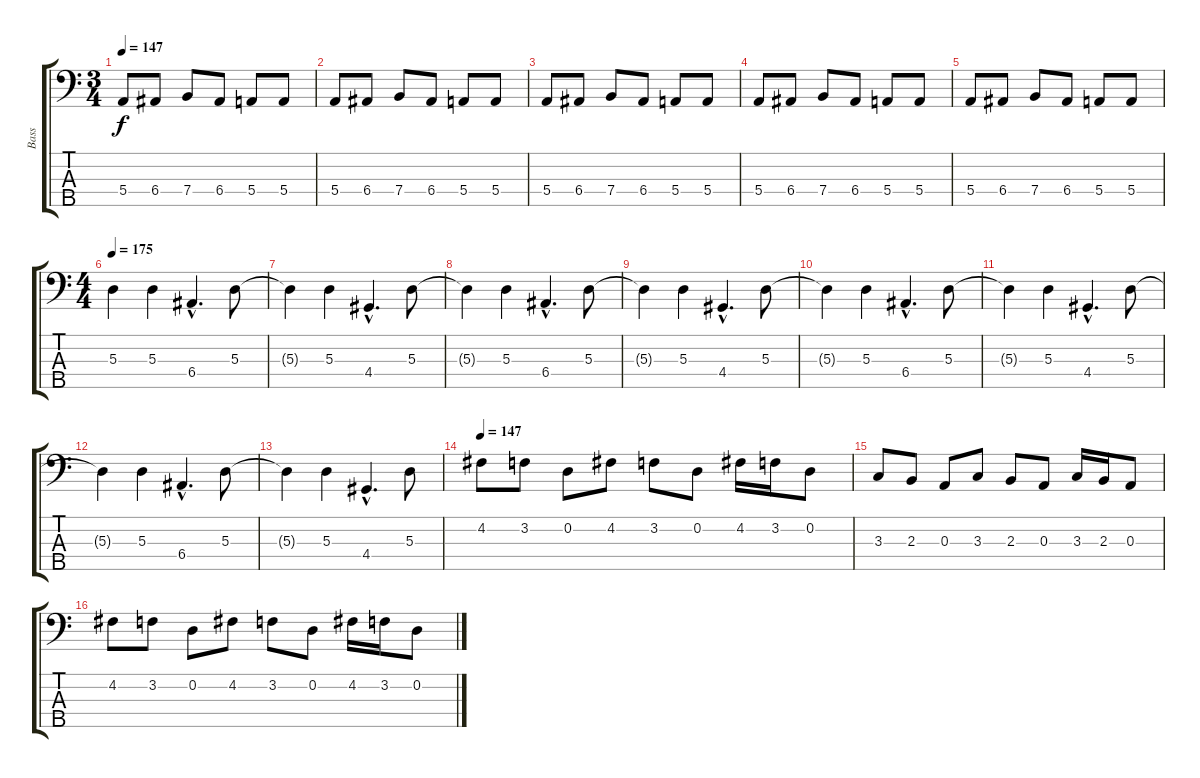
\track ("Bass" "Bass") {instrument electricbasspick}
\staff {score tabs}
\tuning (G2 D2 A1 E1 B0) {hide}
\ts (3 4)
\tempo 147
\clef f4
\ks c
5.4.8{dy f} 6.4.8 7.4.8 6.4.8 5.4.8 5.4.8 |
5.4.8 6.4.8 7.4.8 6.4.8 5.4.8 5.4.8 |
5.4.8 6.4.8 7.4.8 6.4.8 5.4.8 5.4.8 |
5.4.8 6.4.8 7.4.8 6.4.8 5.4.8 5.4.8 |
5.4.8 6.4.8 7.4.8 6.4.8 5.4.8 5.4.8 |
\ts (4 4)
\tempo 175
5.3.4 5.3.4 6.4{hac}.4{d} 5.3.8 |
5.3{t}.4 5.3.4 4.4{hac}.4{d} 5.3.8 |
5.3{t}.4 5.3.4 6.4{hac}.4{d} 5.3.8 |
5.3{t}.4 5.3.4 4.4{hac}.4{d} 5.3.8 |
5.3{t}.4 5.3.4 6.4{hac}.4{d} 5.3.8 |
5.3{t}.4 5.3.4 4.4{hac}.4{d} 5.3.8 |
5.3{t}.4 5.3.4 6.4{hac}.4{d} 5.3.8 |
5.3{t}.4 5.3.4 4.4{hac}.4{d} 5.3.8 |
\tempo 147
4.2.8 3.2.8 0.2.8 4.2.8 3.2.8 0.2.8 4.2.16 3.2.16 0.2.8 |
3.3.8 2.3.8 0.3.8 3.3.8 2.3.8 0.3.8 3.3.16 2.3.16 0.3.8 |
4.2.8 3.2.8 0.2.8 4.2.8 3.2.8 0.2.8 4.2.16 3.2.16 0.2.8
